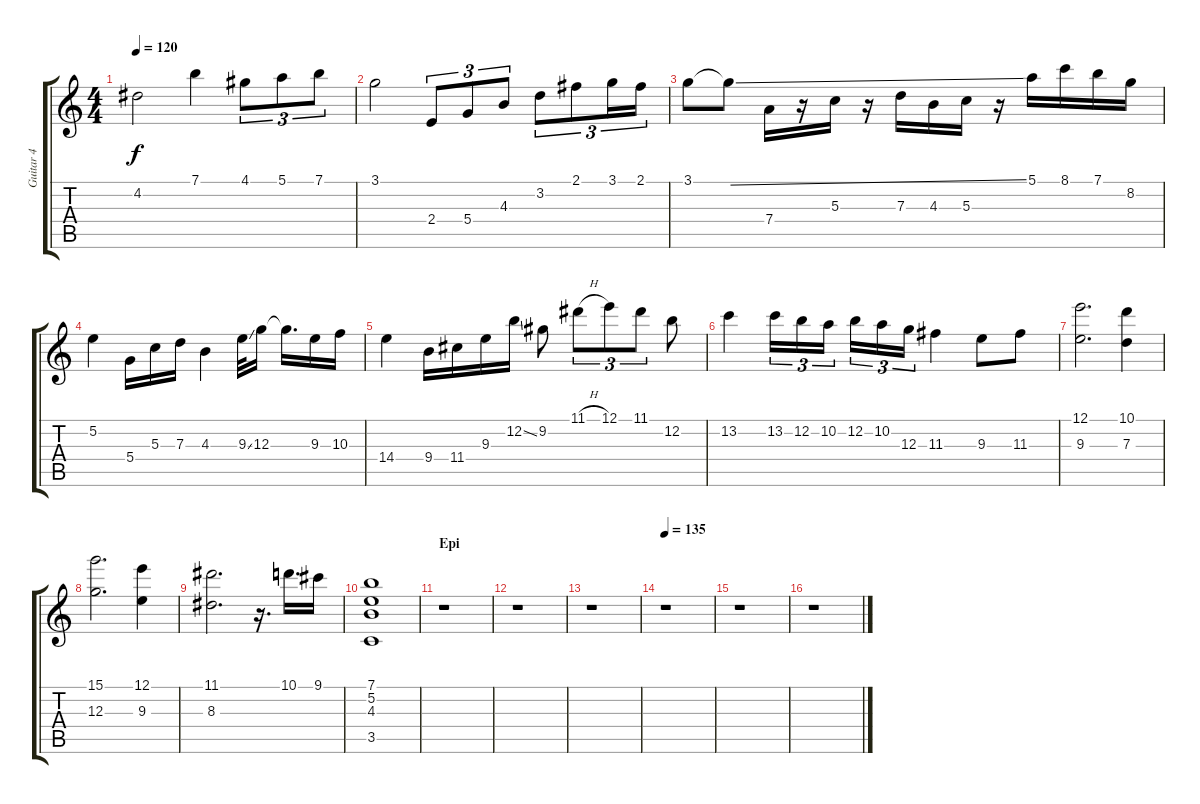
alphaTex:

\track ("Guitar 4" "Guitar 4") {instrument acousticguitarsteel}
\staff {score tabs}
\tuning (E4 B3 G3 D3 A2 E2) {hide}
\ts (4 4)
\tempo 120
\clef g2
\ks c
4.2.2{dy f} 7.1.4 4.1.8{tu (3 2)} 5.1.8{tu (3 2)} 7.1.8{tu (3 2)} |
3.1.2 2.4.8{tu (3 2)} 5.4.8{tu (3 2)} 4.3.8{tu (3 2)} 3.2.8{tu (3 2)} 2.1.8{tu (3 2)} 3.1.16{tu (3 2)} 2.1.16{tu (3 2)} |
3.1.8 3.1{ss t}.8 7.4.16 r.16 5.3.16 r.16 7.3.16 4.3.16 5.3.16 r.16 5.1.16 8.1.16 7.1.16 8.2.16 |
5.2.4 5.4.16 5.3.16 7.3.16 4.3.4 9.3{ss}.32 12.3.16 12.3{t}.16{d} 9.3.16 10.3.16 |
14.4.4 9.4.16 11.4.16 9.3.16 12.2{ss}.16 9.2.8 11.1{h}.8{tu (3 2)} 12.1.8{tu (3 2)} 11.1.8{tu (3 2)} 12.2.8 |
13.2.4 13.2.16{tu (3 2)} 12.2.16{tu (3 2)} 10.2.16{tu (3 2)} 12.2.16{tu (3 2)} 10.2.16{tu (3 2)} 12.3.16{tu (3 2)} 11.3.4 9.3.8 11.3.8 |
(12.1 9.3).2{d} (10.1 7.3).4 |
(15.1 12.3).2{d} (12.1 9.3).4 |
(11.1 8.3).2{d} r.16{d} 10.1.16{d} 9.1.16 |
(7.1 5.2 4.3 3.5).1 |
\section ("" "Epi")
r.1 |
r.1 |
r.1 |
\tempo 135
r.1 |
r.1 |
r.1
